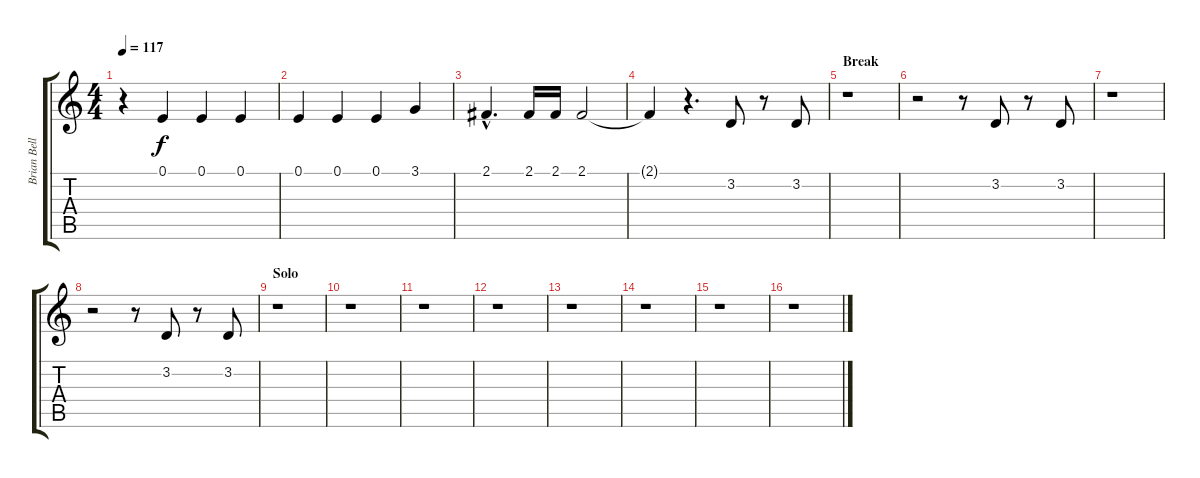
\track ("Brian Bell - Backup Vocals" "Brian Bell") {instrument clarinet}
\staff {score tabs}
\tuning (E4 B3 G3 D3 A2 E2) {hide}
\ts (4 4)
\tempo 117
\clef g2
\ks c
r.4{dy f} 0.1.4 0.1.4 0.1.4 |
0.1.4 0.1.4 0.1.4 3.1.4 |
2.1{hac}.4{d} 2.1.16 2.1.16 2.1.2 |
2.1{t}.4 r.4{d} 3.2.8 r.8 3.2.8 |
\section ("" "Break")
r.1 |
r.2 r.8 3.2.8 r.8 3.2.8 |
r.1 |
r.2 r.8 3.2.8 r.8 3.2.8 |
\section ("" "Solo")
r.1 |
r.1 |
r.1 |
r.1 |
r.1 |
r.1 |
r.1 |
r.1
